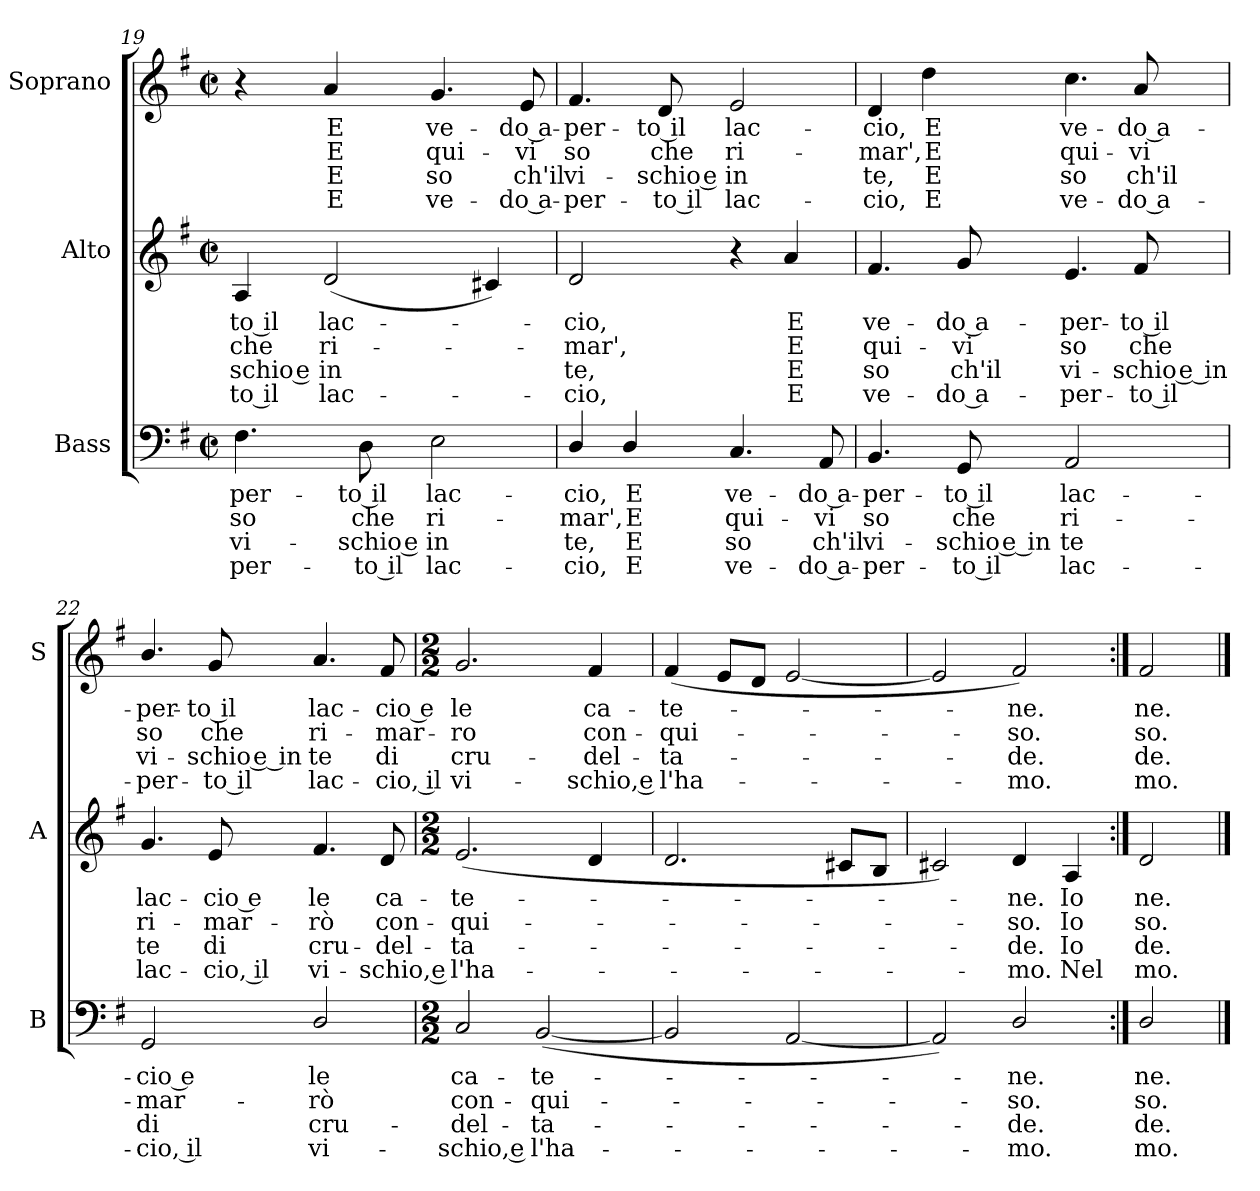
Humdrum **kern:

**kern	**text	**text	**text	**text	**kern	**text	**text	**text	**text	**kern	**text	**text	**text	**text
*part3	*part3	*part3	*part3	*part3	*part2	*part2	*part2	*part2	*part2	*part1	*part1	*part1	*part1	*part1
*staff3	*staff3	*staff3	*staff3	*staff3	*staff2	*staff2	*staff2	*staff2	*staff2	*staff1	*staff1	*staff1	*staff1	*staff1
*I"Bass	*	*	*	*	*I"Alto	*	*	*	*	*I"Soprano	*	*	*	*
*I'B	*	*	*	*	*I'A	*	*	*	*	*I'S	*	*	*	*
*clefF4	*	*	*	*	*clefG2	*	*	*	*	*clefG2	*	*	*	*
*k[f#]	*	*	*	*	*k[f#]	*	*	*	*	*k[f#]	*	*	*	*
*G:	*	*	*	*	*G:	*	*	*	*	*G:	*	*	*	*
*M2/2	*	*	*	*	*M2/2	*	*	*	*	*M2/2	*	*	*	*
*met(c|)	*	*	*	*	*met(c|)	*	*	*	*	*met(c|)	*	*	*	*
=19	=19	=19	=19	=19	=19	=19	=19	=19	=19	=19	=19	=19	=19	=19
!	!LO:LY:b	!LO:LY:b	!LO:LY:b	!LO:LY:b	!	!LO:LY:b	!LO:LY:b	!LO:LY:b	!LO:LY:b	!	!	!	!	!
4.F#	-per-	-so	vi-	-per-	4A	-to il	che	schio e	to il	4r	.	.	.	.
!	!	!	!	!	!	!LO:LY:b	!LO:LY:b	!LO:LY:b	!LO:LY:b	!	!LO:LY:b	!LO:LY:b	!LO:LY:b	!LO:LY:b
.	.	.	.	.	(<2d	lac-	ri-	in	lac-	4a	E	E	E	E
!	!LO:LY:b	!LO:LY:b	!LO:LY:b	!LO:LY:b	!	!	!	!	!	!	!	!	!	!
8D	-to il	che	schio e	to il	.	.	.	.	.	.	.	.	.	.
!	!LO:LY:b	!LO:LY:b	!LO:LY:b	!LO:LY:b	!	!	!	!	!	!	!LO:LY:b	!LO:LY:b	!LO:LY:b	!LO:LY:b
2E	lac-	-ri-	-in	lac-	.	.	.	.	.	4.g	ve-	-qui-	-so	ve-
.	.	.	.	.	4c#X)	.	.	.	.	.	.	.	.	.
!	!	!	!	!	!	!	!	!	!	!	!LO:LY:b	!LO:LY:b	!LO:LY:b	!LO:LY:b
.	.	.	.	.	.	.	.	.	.	8e	-do a-	-vi	ch'il	do a-
!!LO:LB:g=z
=20	=20	=20	=20	=20	=20	=20	=20	=20	=20	=20	=20	=20	=20	=20
!	!LO:LY:b	!LO:LY:b	!LO:LY:b	!LO:LY:b	!	!LO:LY:b	!LO:LY:b	!LO:LY:b	!LO:LY:b	!	!LO:LY:b	!LO:LY:b	!LO:LY:b	!LO:LY:b
4D/	-cio,	mar',	te,	cio,	2d	cio,	mar',	te,	cio,	4.f#	-per-	-so	vi-	-per-
!	!LO:LY:b	!LO:LY:b	!LO:LY:b	!LO:LY:b	!	!	!	!	!	!	!	!	!	!
4D/	E	E	E	E	.	.	.	.	.	.	.	.	.	.
!	!	!	!	!	!	!	!	!	!	!	!LO:LY:b	!LO:LY:b	!LO:LY:b	!LO:LY:b
.	.	.	.	.	.	.	.	.	.	8d	-to il	che	schio e	to il
!	!LO:LY:b	!LO:LY:b	!LO:LY:b	!LO:LY:b	!	!	!	!	!	!	!LO:LY:b	!LO:LY:b	!LO:LY:b	!LO:LY:b
4.C	ve-	-qui-	-so	ve-	4r	.	.	.	.	2e	lac-	-ri-	-in	lac-
!	!	!	!	!	!	!LO:LY:b	!LO:LY:b	!LO:LY:b	!LO:LY:b	!	!	!	!	!
.	.	.	.	.	4a	E	E	E	E	.	.	.	.	.
!	!LO:LY:b	!LO:LY:b	!LO:LY:b	!LO:LY:b	!	!	!	!	!	!	!	!	!	!
8AA	-do a-	-vi	ch'il	do a-	.	.	.	.	.	.	.	.	.	.
=21	=21	=21	=21	=21	=21	=21	=21	=21	=21	=21	=21	=21	=21	=21
!	!LO:LY:b	!LO:LY:b	!LO:LY:b	!LO:LY:b	!	!LO:LY:b	!LO:LY:b	!LO:LY:b	!LO:LY:b	!	!LO:LY:b	!LO:LY:b	!LO:LY:b	!LO:LY:b
4.BB	-per-	-so	vi-	-per-	4.f#	ve-	-qui-	-so	ve-	4d	-cio,	mar',	te,	cio,
!	!	!	!	!	!	!	!	!	!	!	!LO:LY:b	!LO:LY:b	!LO:LY:b	!LO:LY:b
.	.	.	.	.	.	.	.	.	.	4dd	E	E	E	E
!	!LO:LY:b	!LO:LY:b	!LO:LY:b	!LO:LY:b	!	!LO:LY:b	!LO:LY:b	!LO:LY:b	!LO:LY:b	!	!	!	!	!
8GG	-to il	che	schio e in	to il	8g	-do a-	-vi	ch'il	do a-	.	.	.	.	.
!	!LO:LY:b	!LO:LY:b	!LO:LY:b	!LO:LY:b	!	!LO:LY:b	!LO:LY:b	!LO:LY:b	!LO:LY:b	!	!LO:LY:b	!LO:LY:b	!LO:LY:b	!LO:LY:b
2AA	lac-	-ri-	-te	lac-	4.e	-per-	-so	vi-	-per-	4.cc	ve-	-qui-	-so	ve-
!	!	!	!	!	!	!LO:LY:b	!LO:LY:b	!LO:LY:b	!LO:LY:b	!	!LO:LY:b	!LO:LY:b	!LO:LY:b	!LO:LY:b
.	.	.	.	.	8f#	-to il	che	schio e in	to il	8a	-do a-	-vi	ch'il	do a-
=22	=22	=22	=22	=22	=22	=22	=22	=22	=22	=22	=22	=22	=22	=22
!	!LO:LY:b	!LO:LY:b	!LO:LY:b	!LO:LY:b	!	!LO:LY:b	!LO:LY:b	!LO:LY:b	!LO:LY:b	!	!LO:LY:b	!LO:LY:b	!LO:LY:b	!LO:LY:b
2GG	-cio e	mar-	-di	cio, il	4.g	lac-	-ri-	-te	lac-	4.b/	-per-	-so	vi-	-per-
!	!	!	!	!	!	!LO:LY:b	!LO:LY:b	!LO:LY:b	!LO:LY:b	!	!LO:LY:b	!LO:LY:b	!LO:LY:b	!LO:LY:b
.	.	.	.	.	8e	-cio e	mar-	-di	cio, il	8g	-to il	che	schio e in	to il
!	!LO:LY:b	!LO:LY:b	!LO:LY:b	!LO:LY:b	!	!LO:LY:b	!LO:LY:b	!LO:LY:b	!LO:LY:b	!	!LO:LY:b	!LO:LY:b	!LO:LY:b	!LO:LY:b
2D/	le	rò	cru-	-vi-	4.f#	le	rò	cru-	-vi-	4.a	lac-	-ri-	-te	lac-
!	!	!	!	!	!	!LO:LY:b	!LO:LY:b	!LO:LY:b	!LO:LY:b	!	!LO:LY:b	!LO:LY:b	!LO:LY:b	!LO:LY:b
.	.	.	.	.	8d	-ca-	-con-	-del-	-schio, e	8f#	-cio e	mar-	-di	cio, il
!!LO:LB:g=z
=23	=23	=23	=23	=23	=23	=23	=23	=23	=23	=23	=23	=23	=23	=23
*M2/2	*	*	*	*	*M2/2	*	*	*	*	*M2/2	*	*	*	*
!	!LO:LY:b	!LO:LY:b	!LO:LY:b	!LO:LY:b	!	!LO:LY:b	!LO:LY:b	!LO:LY:b	!LO:LY:b	!	!LO:LY:b	!LO:LY:b	!LO:LY:b	!LO:LY:b
2C	-ca-	-con-	-del-	-schio, e	(<2.e	te-	qui-	ta-	l'ha-	2.g	le	ro	cru-	-vi-
!	!LO:LY:b	!LO:LY:b	!LO:LY:b	!LO:LY:b	!	!	!	!	!	!	!	!	!	!
(<[2BB	te-	qui-	ta-	l'ha-	.	.	.	.	.	.	.	.	.	.
!	!	!	!	!	!	!	!	!	!	!	!LO:LY:b	!LO:LY:b	!LO:LY:b	!LO:LY:b
.	.	.	.	.	4d	.	.	.	.	4f#	-ca-	-con-	-del-	-schio, e
=24	=24	=24	=24	=24	=24	=24	=24	=24	=24	=24	=24	=24	=24	=24
!	!	!	!	!	!	!	!	!	!	!	!LO:LY:b	!LO:LY:b	!LO:LY:b	!LO:LY:b
2BB]	.	.	.	.	2.d	.	.	.	.	(<4f#	te-	qui-	ta-	l'ha-
.	.	.	.	.	.	.	.	.	.	8eL	.	.	.	.
.	.	.	.	.	.	.	.	.	.	8dJ	.	.	.	.
[2AA	.	.	.	.	.	.	.	.	.	[2e	.	.	.	.
.	.	.	.	.	8c#XL	.	.	.	.	.	.	.	.	.
.	.	.	.	.	8BJ	.	.	.	.	.	.	.	.	.
=25	=25	=25	=25	=25	=25	=25	=25	=25	=25	=25	=25	=25	=25	=25
2AA])	.	.	.	.	2c#X)	.	.	.	.	2e]	.	.	.	.
!	!LO:LY:b	!LO:LY:b	!LO:LY:b	!LO:LY:b	!	!LO:LY:b	!LO:LY:b	!LO:LY:b	!LO:LY:b	!	!LO:LY:b	!LO:LY:b	!LO:LY:b	!LO:LY:b
2D/	ne.	so.	de.	mo.	4d	ne.	so.	de.	mo.	2f#)	ne.	so.	de.	mo.
!	!	!	!	!	!	!LO:LY:b	!LO:LY:b	!LO:LY:b	!LO:LY:b	!	!	!	!	!
.	.	.	.	.	4A	Io	Io	Io	Nel	.	.	.	.	.
=26:|!	=26:|!	=26:|!	=26:|!	=26:|!	=26:|!	=26:|!	=26:|!	=26:|!	=26:|!	=26:|!	=26:|!	=26:|!	=26:|!	=26:|!
!	!LO:LY:b	!LO:LY:b	!LO:LY:b	!LO:LY:b	!	!LO:LY:b	!LO:LY:b	!LO:LY:b	!LO:LY:b	!	!LO:LY:b	!LO:LY:b	!LO:LY:b	!LO:LY:b
2D/	ne.	so.	de.	mo.	2d	ne.	so.	de.	mo.	2f#	ne.	so.	de.	mo.
==	==	==	==	==	==	==	==	==	==	==	==	==	==	==
*-	*-	*-	*-	*-	*-	*-	*-	*-	*-	*-	*-	*-	*-	*-
